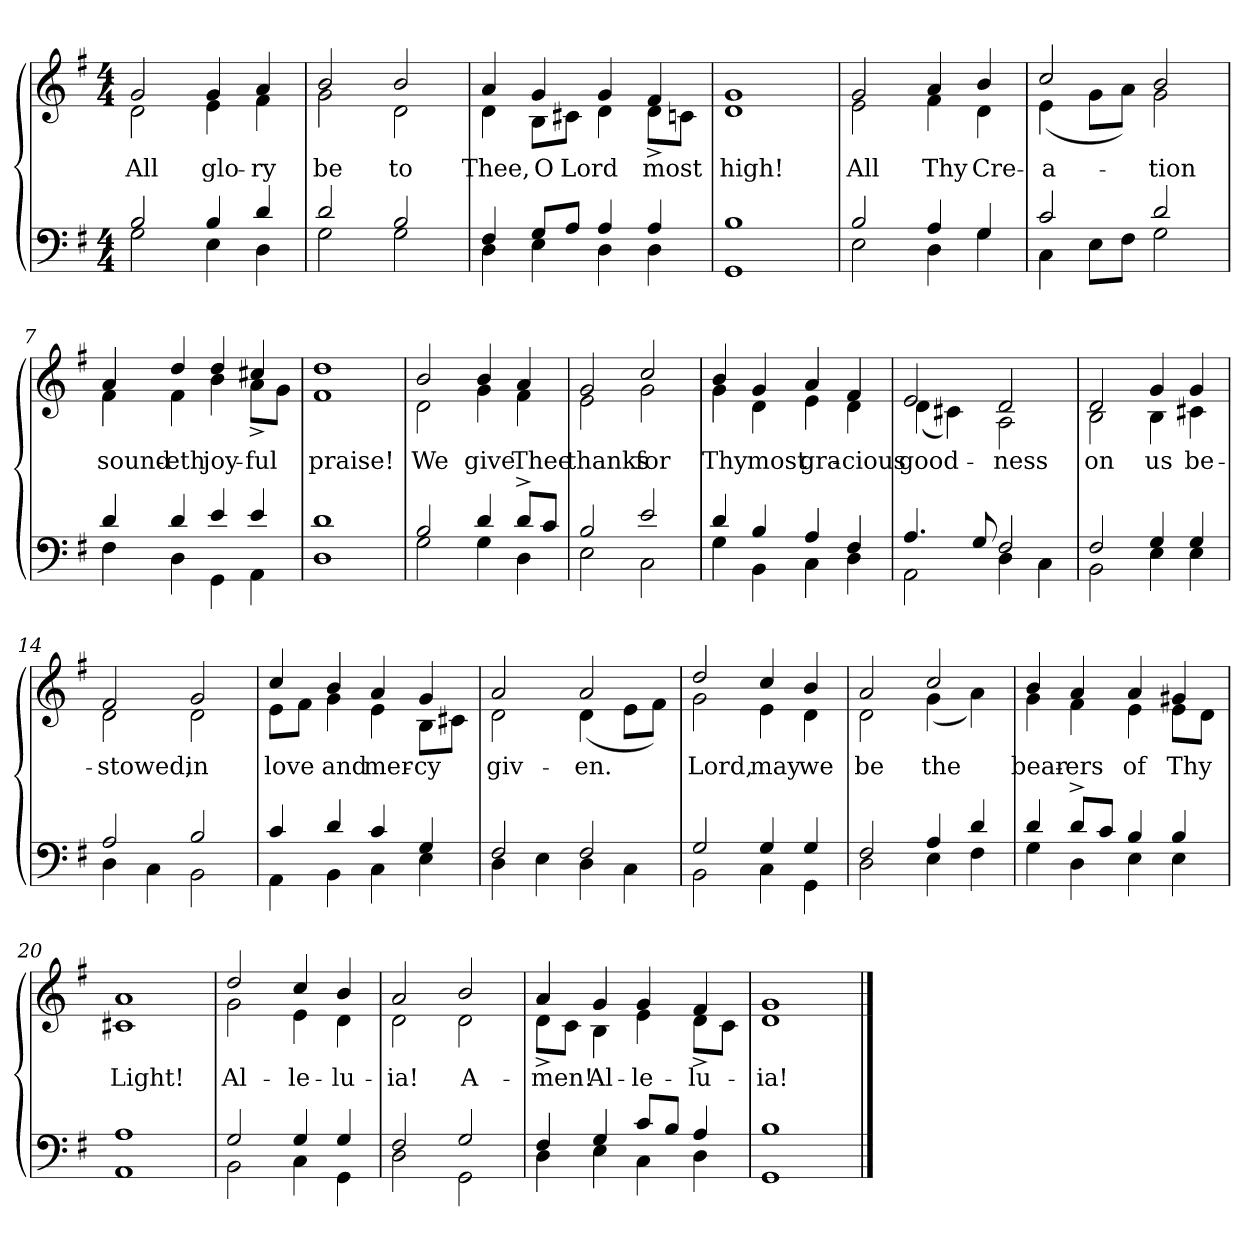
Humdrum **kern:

**kern	**kern	**text
*part1	*part1	*part1
*staff2	*staff1	*staff1
*clefF4	*clefG2	*
*k[f#]	*k[f#]	*
*G:	*G:	*
*M4/4	*M4/4	*
=1	=1	=1
*^	*	*
!	!	!	!LO:LY:b
*	*	*^	*
2B/	2G\	2g/	2d\	All
!	!	!	!	!LO:LY:b
4B/	4E\	4g/	4e\	glo-
!	!	!	!	!LO:LY:b
4d/	4D\	4a/	4f#\	-ry
=2	=2	=2	=2	=2
!	!	!	!	!LO:LY:b
2d/	2G\	2b/	2g\	be
!	!	!	!	!LO:LY:b
2B/	2G\	2b/	2d\	to
=3	=3	=3	=3	=3
!	!	!	!	!LO:LY:b
4F#/	4D\	4a/	4d\	Thee,
!	!	!	!	!LO:LY:b
8G/L	4E\	4g/	8B\L	O
!	!	!	!	!LO:LY:b
8A/J	.	.	8c#X\J	Lord
4A/	4D\	4g/	4d\	.
!	!	!	!	!LO:LY:b
4A/	4D\	4f#/	8d^<\L	most
.	.	.	8cn\J	.
*v	*v	*	*	*
=4	=4	=4	=4
!	!	!	!LO:LY:b
*	*v	*v	*
1GG 1B	1d 1g	high!
=5	=5	=5
*^	*	*
!	!	!	!LO:LY:b
*	*	*^	*
2B/	2E\	2g/	2e\	All
!	!	!	!	!LO:LY:b
4A/	4D\	4a/	4f#\	Thy
!	!	!	!	!LO:LY:b
4G/	4G\	4b/	4d\	Cre-
=6	=6	=6	=6	=6
!	!	!	!	!LO:LY:b
2c/	4C\	2cc/	(<4e\	-a-
.	8E\L	.	8g\L	.
.	8F#\J	.	8a\J)	.
!	!	!	!	!LO:LY:b
2d/	2G\	2b/	2g\	-tion
!!LO:LB:g=z	!!
=7	=7	=7	=7	=7
!	!	!	!	!LO:LY:b
4d/	4F#\	4a/	4f#\	sound-
!	!	!	!	!LO:LY:b:rj
4d/	4D\	4dd/	4f#\	-eth
!	!	!	!	!LO:LY:b
4e/	4GG\	4dd/	4b\	joy-
!	!	!	!	!LO:LY:b:rj
4e/	4AA\	4cc#X/	8a^<\L	-ful
.	.	.	8g\J	.
*v	*v	*	*	*
=8	=8	=8	=8
!	!	!	!LO:LY:b
*	*v	*v	*
1D 1d	1f# 1dd	praise!
=9	=9	=9
*^	*	*
!	!	!	!LO:LY:b
*	*	*^	*
2B/	2G\	2b/	2d\	We
!	!	!	!	!LO:LY:b
4d/	4G\	4b/	4g\	give
!	!	!	!	!LO:LY:b
8d^>/L	4D\	4a/	4f#\	Thee
8c/J	.	.	.	.
=10	=10	=10	=10	=10
!	!	!	!	!LO:LY:b
2B/	2E\	2g/	2e\	thanks
!	!	!	!	!LO:LY:b
2e/	2C\	2cc/	2g\	for
=11	=11	=11	=11	=11
!	!	!	!	!LO:LY:b
4d/	4G\	4b/	4g\	Thy
!	!	!	!	!LO:LY:b
4B/	4BB\	4g/	4d\	most
!	!	!	!	!LO:LY:b
4A/	4C\	4a/	4e\	gra-
!	!	!	!	!LO:LY:b
4F#/	4D\	4f#/	4d\	-cious
=12	=12	=12	=12	=12
!	!	!	!	!LO:LY:b
4.A/	2AA\	2e/	(<4d\	good-
.	.	.	4c#X\)	.
8G/	.	.	.	.
!	!	!	!	!LO:LY:b
2F#/	4D\	2d/	2A\	-ness
.	4C\	.	.	.
!!LO:LB:g=z	!!
=13	=13	=13	=13	=13
!	!	!	!	!LO:LY:b
2F#/	2BB\	2d/	2B\	on
!	!	!	!	!LO:LY:b
4G/	4E\	4g/	4B\	us
!	!	!	!	!LO:LY:b
4G/	4E\	4g/	4c#X\	be-
=14	=14	=14	=14	=14
!	!	!	!	!LO:LY:b
2A/	4D\	2f#/	2d\	-stowed,
.	4C\	.	.	.
!	!	!	!	!LO:LY:b
2B/	2BB\	2g/	2d\	in
=15	=15	=15	=15	=15
!	!	!	!	!LO:LY:b
4c/	4AA\	4cc/	8e\L	love
.	.	.	8f#\J	.
!	!	!	!	!LO:LY:b
4d/	4BB\	4b/	4g\	and
!	!	!	!	!LO:LY:b
4c/	4C\	4a/	4e\	mer-
!	!	!	!	!LO:LY:b
4G/	4E\	4g/	8B\L	-cy
.	.	.	8c#X\J	.
=16	=16	=16	=16	=16
!	!	!	!	!LO:LY:b
2F#/	4D\	2a/	2d\	giv-
.	4E\	.	.	.
!	!	!	!	!LO:LY:b
2F#/	4D\	2a/	(<4d\	-en.
.	4C\	.	8e\L	.
.	.	.	8f#\J)	.
=17	=17	=17	=17	=17
!	!	!	!	!LO:LY:b
2G/	2BB\	2dd/	2g\	Lord,
!	!	!	!	!LO:LY:b
4G/	4C\	4cc/	4e\	may
!	!	!	!	!LO:LY:b
4G/	4GG\	4b/	4d\	we
=18	=18	=18	=18	=18
!	!	!	!	!LO:LY:b
2F#/	2D\	2a/	2d\	be
!	!	!	!	!LO:LY:b
4A/	4E\	2cc/	(<4g\	the
4d/	4F#\	.	4a\)	.
!!LO:LB:g=z	!!
=19	=19	=19	=19	=19
!	!	!	!	!LO:LY:b
4d/	4G\	4b/	4g\	bear-
!	!	!	!	!LO:LY:b
8d^>/L	4D\	4a/	4f#\	-ers
8c/J	.	.	.	.
!	!	!	!	!LO:LY:b
4B/	4E\	4a/	4e\	of
!	!	!	!	!LO:LY:b
4B/	4E\	4g#X/	8e\L	Thy
.	.	.	8d\J	.
*v	*v	*	*	*
=20	=20	=20	=20
!	!	!	!LO:LY:b
*	*v	*v	*
1AA 1A	1c#X 1a	Light!
=21	=21	=21
*^	*	*
!	!	!	!LO:LY:b
*	*	*^	*
2G/	2BB\	2dd/	2g\	Al-
!	!	!	!	!LO:LY:b
4G/	4C\	4cc/	4e\	-le-
!	!	!	!	!LO:LY:b
4G/	4GG\	4b/	4d\	-lu-
=22	=22	=22	=22	=22
!	!	!	!	!LO:LY:b
2F#/	2D\	2a/	2d\	-ia!
!	!	!	!	!LO:LY:b
2G/	2GG\	2b/	2d\	A-
=23	=23	=23	=23	=23
!	!	!	!	!LO:LY:b
4F#/	4D\	4a/	8d^<\L	-men!
.	.	.	8c\J	.
!	!	!	!	!LO:LY:b
4G/	4E\	4g/	4B\	Al-
!	!	!	!	!LO:LY:b
8c/L	4C\	4g/	4e\	-le-
8B/J	.	.	.	.
!	!	!	!	!LO:LY:b
4A/	4D\	4f#/	8d^<\L	-lu-
.	.	.	8c\J	.
*v	*v	*	*	*
=24	=24	=24	=24
!	!	!	!LO:LY:b
*	*v	*v	*
1GG 1B	1d 1g	-ia!
==	==	==
*-	*-	*-
